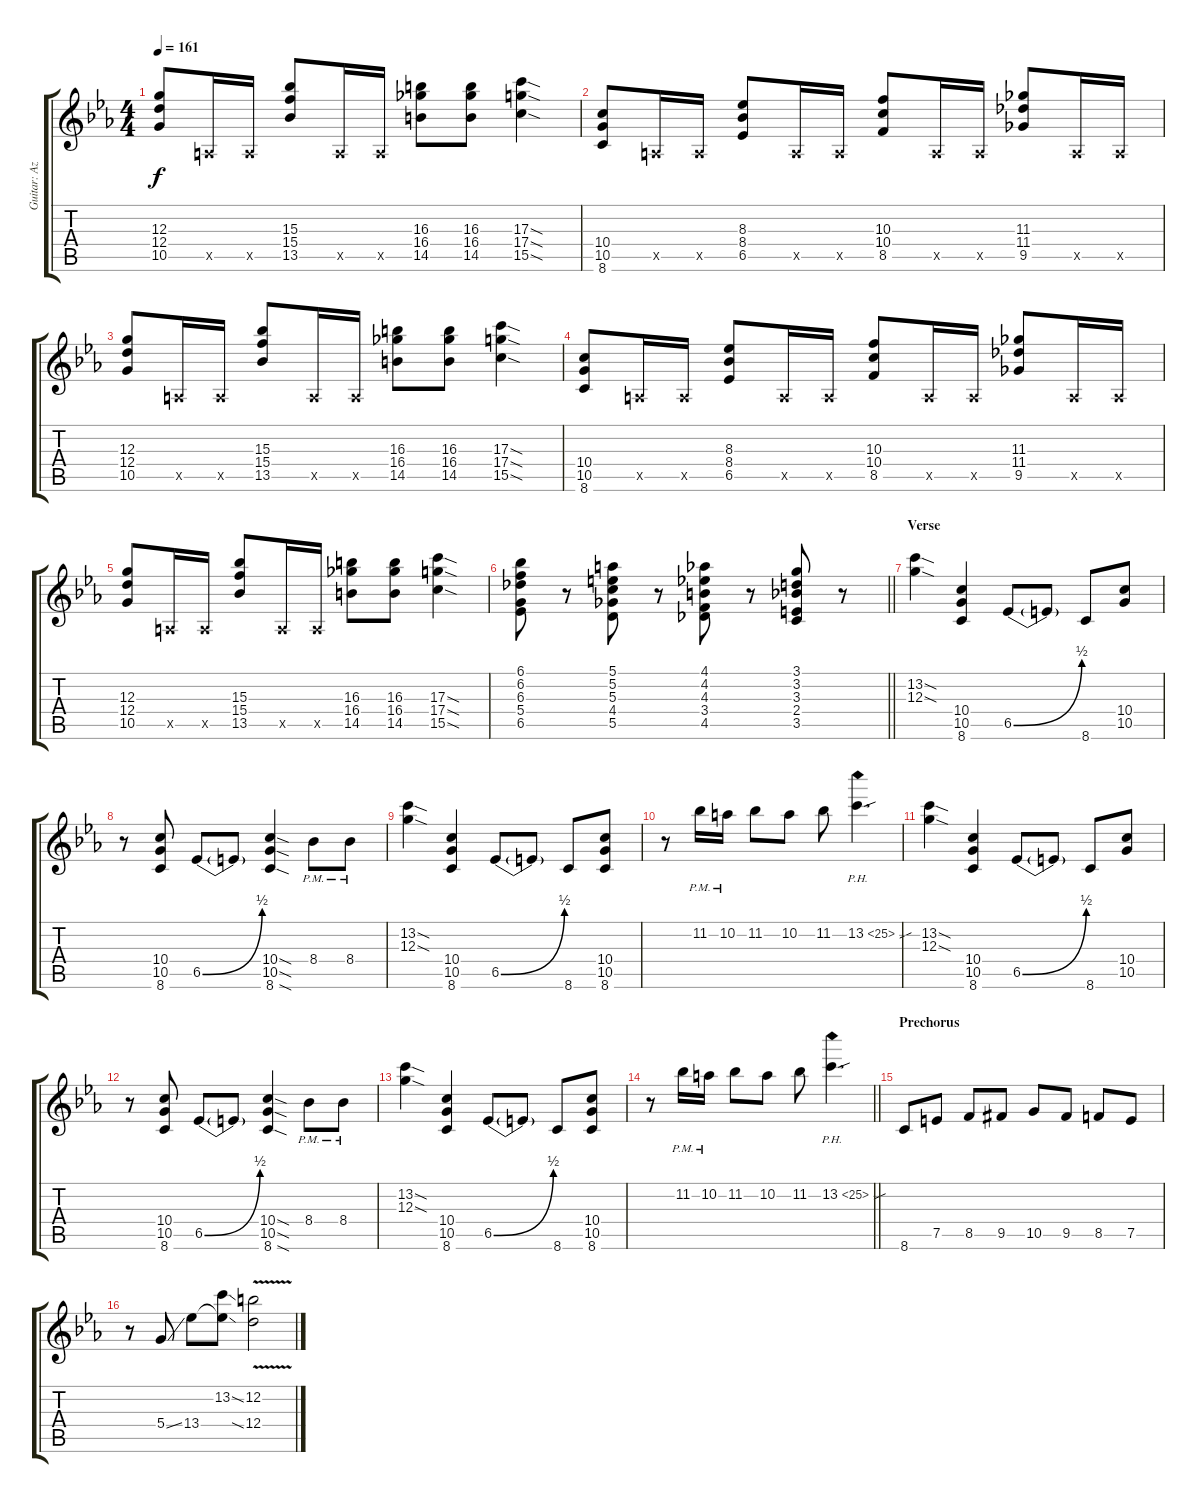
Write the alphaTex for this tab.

\track ("Guitar: Azusa Nakano" "Guitar: Az") {instrument distortionguitar}
\staff {score tabs}
\tuning (E4 B3 G3 D3 A2 E2) {hide}
\ts (4 4)
\tempo 161
\clef g2
\ks eb
(12.3 12.4 10.5).8{dy f} 0.5{x}.16 0.5{x}.16 (15.3 15.4 13.5).8 0.5{x}.16 0.5{x}.16 (16.3 16.4 14.5).8 (16.3 16.4 14.5).8 (17.3{sod} 17.4{sod} 15.5{sod}).4 |
(10.4 10.5 8.6).8 0.5{x}.16 0.5{x}.16 (8.3 8.4 6.5).8 0.5{x}.16 0.5{x}.16 (10.3 10.4 8.5).8 0.5{x}.16 0.5{x}.16 (11.3 11.4 9.5).8 0.5{x}.16 0.5{x}.16 |
(12.3 12.4 10.5).8 0.5{x}.16 0.5{x}.16 (15.3 15.4 13.5).8 0.5{x}.16 0.5{x}.16 (16.3 16.4 14.5).8 (16.3 16.4 14.5).8 (17.3{sod} 17.4{sod} 15.5{sod}).4 |
(10.4 10.5 8.6).8 0.5{x}.16 0.5{x}.16 (8.3 8.4 6.5).8 0.5{x}.16 0.5{x}.16 (10.3 10.4 8.5).8 0.5{x}.16 0.5{x}.16 (11.3 11.4 9.5).8 0.5{x}.16 0.5{x}.16 |
(12.3 12.4 10.5).8 0.5{x}.16 0.5{x}.16 (15.3 15.4 13.5).8 0.5{x}.16 0.5{x}.16 (16.3 16.4 14.5).8 (16.3 16.4 14.5).8 (17.3{sod} 17.4{sod} 15.5{sod}).4 |
\barLineRight lightlight
(6.1 6.2 6.3 5.4 6.5).8 r.8 (5.1 5.2 5.3 4.4 5.5).8 r.8 (4.1 4.2 4.3 3.4 4.5).8 r.8 (3.1 3.2 3.3 2.4 3.5).8 r.8 |
\section ("" "Verse")
(13.2{sod} 12.3{sod}).4 (10.4 10.5 8.6).4 6.5{be (bend 0 0 60 2)}.8 6.5{t}.8 8.6.8 (10.4 10.5).8 |
r.8 (10.4 10.5 8.6).8 6.5{be (bend 0 0 60 2)}.8 6.5{t}.8 (10.4{sod} 10.5{sod} 8.6{sod}).4 8.4{pm}.8 8.4{pm}.8 |
(13.2{sod} 12.3{sod}).4 (10.4 10.5 8.6).4 6.5{be (bend 0 0 60 2)}.8 6.5{t}.8 8.6.8 (10.4 10.5 8.6).8 |
r.8 11.2{pm}.16 10.2{pm}.16 11.2.8 10.2.8 11.2.8 13.2{ph 12 sou}.4{d} |
(13.2{sod} 12.3{sod}).4 (10.4 10.5 8.6).4 6.5{be (bend 0 0 60 2)}.8 6.5{t}.8 8.6.8 (10.4 10.5).8 |
r.8 (10.4 10.5 8.6).8 6.5{be (bend 0 0 60 2)}.8 6.5{t}.8 (10.4{sod} 10.5{sod} 8.6{sod}).4 8.4{pm}.8 8.4{pm}.8 |
(13.2{sod} 12.3{sod}).4 (10.4 10.5 8.6).4 6.5{be (bend 0 0 60 2)}.8 6.5{t}.8 8.6.8 (10.4 10.5 8.6).8 |
\barLineRight lightlight
r.8 11.2{pm}.16 10.2{pm}.16 11.2.8 10.2.8 11.2.8 13.2{ph 12 sou}.4{d} |
\section ("" "Prechorus")
8.6.8 7.5.8 8.5.8 9.5{acc #}.8 10.5.8 9.5{acc #}.8 8.5.8 7.5.8 |
r.8 5.4{ss}.8 13.4.8 (13.2{ss} 13.4{ss t}).8 (12.2{v} 12.4{v}).2
